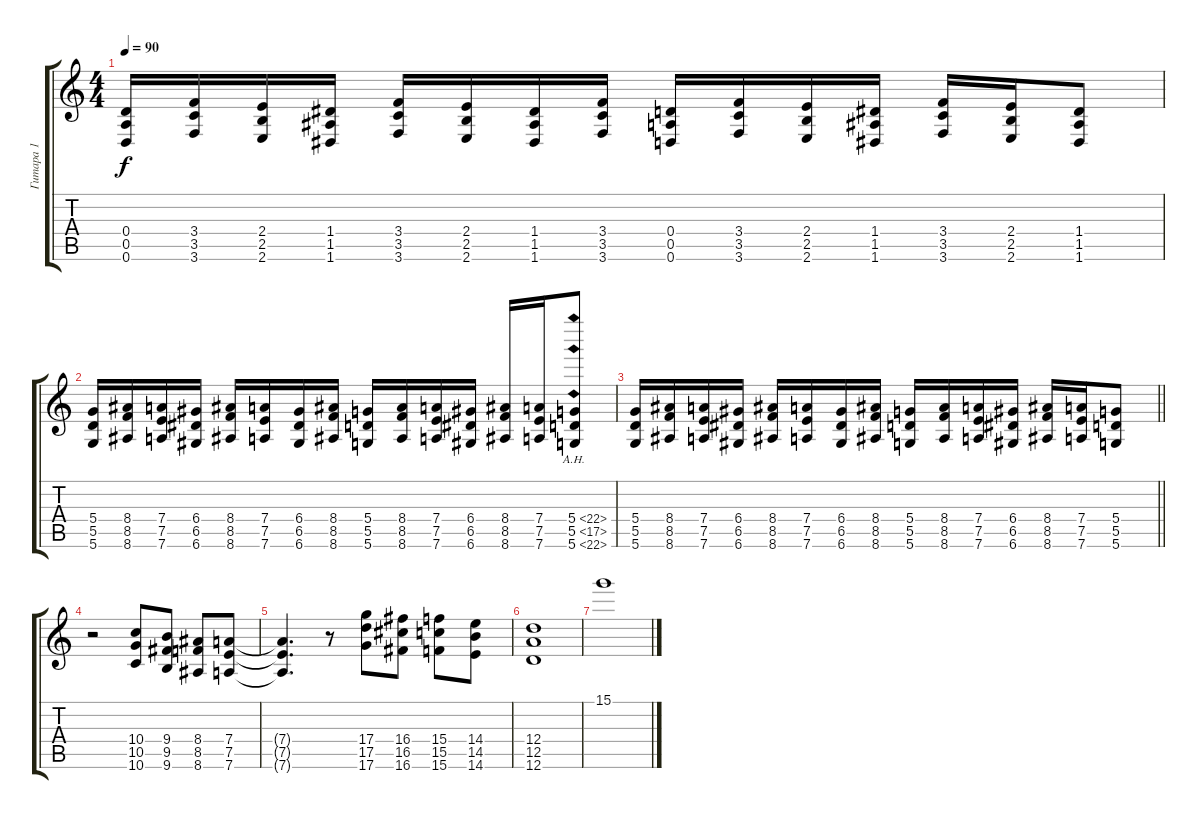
\track ("Гитара 1" "Гитара 1") {instrument distortionguitar}
\staff {score tabs}
\tuning (E4 B3 G3 D3 A2 D2) {hide}
\ts (4 4)
\tempo 90
\clef g2
\ks c
(0.4 0.5 0.6).16{dy f} (3.4 3.5 3.6).16 (2.4 2.5 2.6).16 (1.4 1.5 1.6).16 (3.4 3.5 3.6).16 (2.4 2.5 2.6).16 (1.4 1.5 1.6).16 (3.4 3.5 3.6).16 (0.4 0.5 0.6).16 (3.4 3.5 3.6).16 (2.4 2.5 2.6).16 (1.4 1.5 1.6).16 (3.4 3.5 3.6).16 (2.4 2.5 2.6).16 (1.4 1.5 1.6).8 |
(5.4 5.5 5.6).16 (8.4 8.5 8.6).16 (7.4 7.5 7.6).16 (6.4 6.5 6.6).16 (8.4 8.5 8.6).16 (7.4 7.5 7.6).16 (6.4 6.5 6.6).16 (8.4 8.5 8.6).16 (5.4 5.5 5.6).16 (8.4 8.5 8.6).16 (7.4 7.5 7.6).16 (6.4 6.5 6.6).16 (8.4 8.5 8.6).16 (7.4 7.5 7.6).16 (5.4{ah 17} 5.5{ah 12} 5.6{ah 17}).8 |
\barLineRight lightlight
(5.4 5.5 5.6).16 (8.4 8.5 8.6).16 (7.4 7.5 7.6).16 (6.4 6.5 6.6).16 (8.4 8.5 8.6).16 (7.4 7.5 7.6).16 (6.4 6.5 6.6).16 (8.4 8.5 8.6).16 (5.4 5.5 5.6).16 (8.4 8.5 8.6).16 (7.4 7.5 7.6).16 (6.4 6.5 6.6).16 (8.4 8.5 8.6).16 (7.4 7.5 7.6).16 (5.4 5.5 5.6).8 |
r.2 (10.4 10.5 10.6).8 (9.4 9.5 9.6).8 (8.4 8.5 8.6).8 (7.4 7.5 7.6).8 |
(7.4{t} 7.5{t} 7.6{t}).4{d} r.8 (17.4 17.5 17.6).8 (16.4 16.5 16.6).8 (15.4 15.5 15.6).8 (14.4 14.5 14.6).8 |
(12.4 12.5 12.6).1 |
15.1.1
